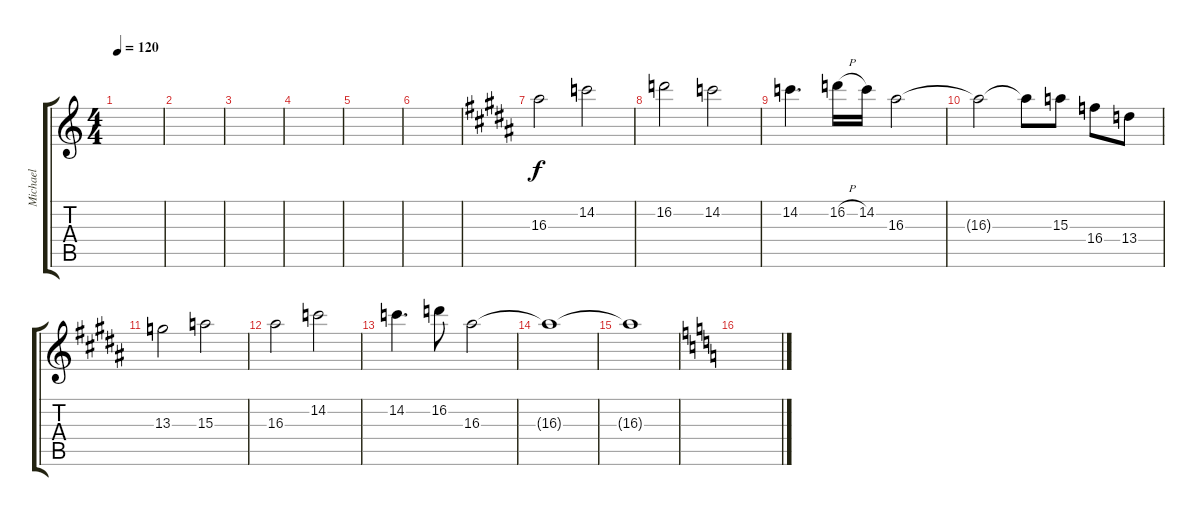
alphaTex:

\track ("Michael" "Michael") {instrument acousticguitarsteel}
\staff {score tabs}
\tuning (Eb4 Bb3 Gb3 Db3 Ab2 Eb2) {hide}
\ts (4 4)
\tempo 120
\clef g2
\ks aminor
|
|
|
|
|
|
\ks g#minor
16.3.2{volume 13 instrument distortionguitar} 14.2.2 |
16.2.2 14.2.2 |
14.2.4{d} 16.2{h}.16 14.2.16 16.3.2 |
16.3{t}.2 16.3{t}.8 15.3.8 16.4.8 13.4.8 |
13.3.2 15.3.2 |
16.3.2 14.2.2 |
14.2.4{d} 16.2.8 16.3.2 |
16.3{t}.1 |
16.3{t}.1 |
\ks aminor
